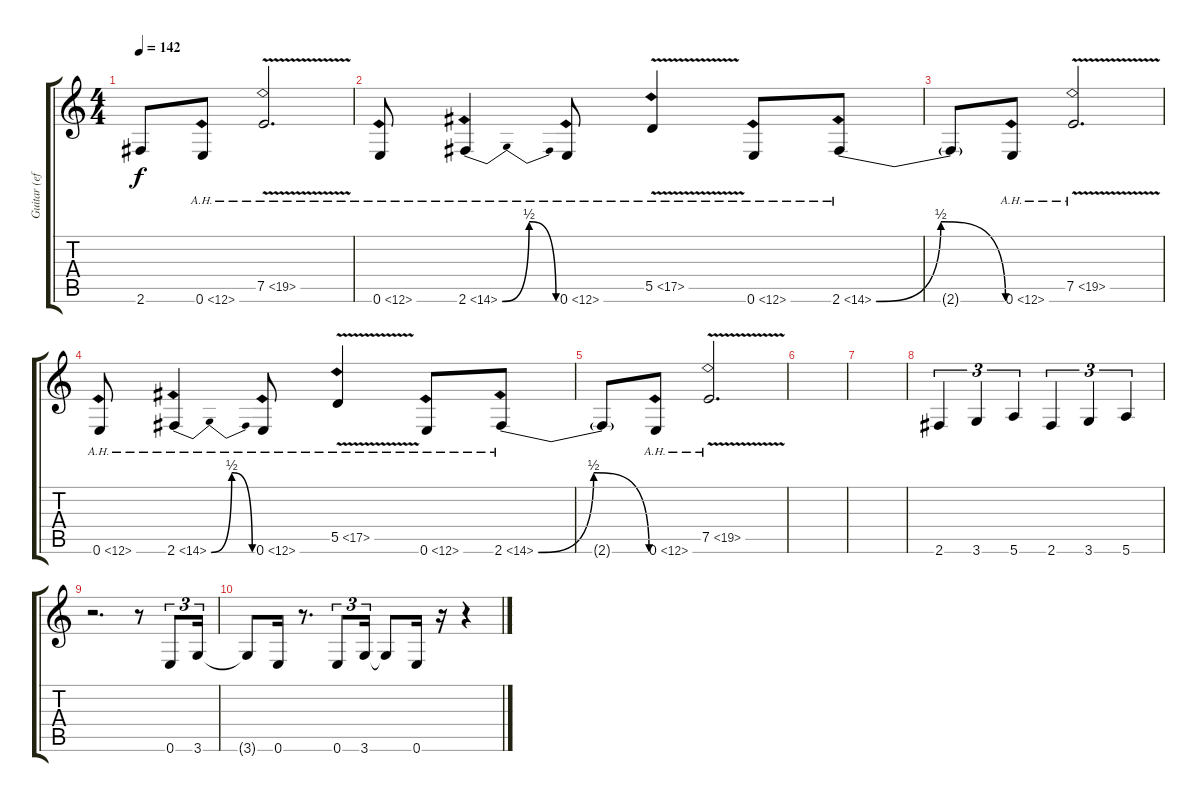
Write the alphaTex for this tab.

\track ("Guitar (effects)" "Guitar (ef") {instrument distortionguitar}
\staff {score tabs}
\tuning (E4 B3 G3 D3 A2 E2) {hide}
\ts (4 4)
\tempo 142
\clef g2
\ks c
2.6{t}.8{dy f} 0.6{ah 12}.8 7.5{ah 12 v}.2{d} |
0.6{ah 12}.8 2.6{be (bendrelease 0 0 15 2 45 2 60 0) ah 12}.4 0.6{ah 12}.8 5.5{ah 12 v}.4 0.6{ah 12}.8 2.6{be (bendrelease 0 0 15 2 45 2 60 0) ah 12}.8 |
2.6{t}.8 0.6{ah 12}.8 7.5{ah 12 v}.2{d} |
0.6{ah 12}.8 2.6{be (bendrelease 0 0 15 2 45 2 60 0) ah 12}.4 0.6{ah 12}.8 5.5{ah 12 v}.4 0.6{ah 12}.8 2.6{be (bendrelease 0 0 15 2 45 2 60 0) ah 12}.8 |
2.6{t}.8 0.6{ah 12}.8 7.5{ah 12 v}.2{d} |
|
|
2.6.4{tu (3 2) instrument overdrivenguitar} 3.6.4{tu (3 2)} 5.6.4{tu (3 2)} 2.6.4{tu (3 2)} 3.6.4{tu (3 2)} 5.6.4{tu (3 2)} |
r.2{d} r.8 0.6.8{tu (3 2)} 3.6.16{tu (3 2)} |
3.6{t}.8 0.6.16 r.8{d} 0.6.8{tu (3 2)} 3.6.16{tu (3 2)} 3.6{t}.8 0.6.16 r.16 r.4
